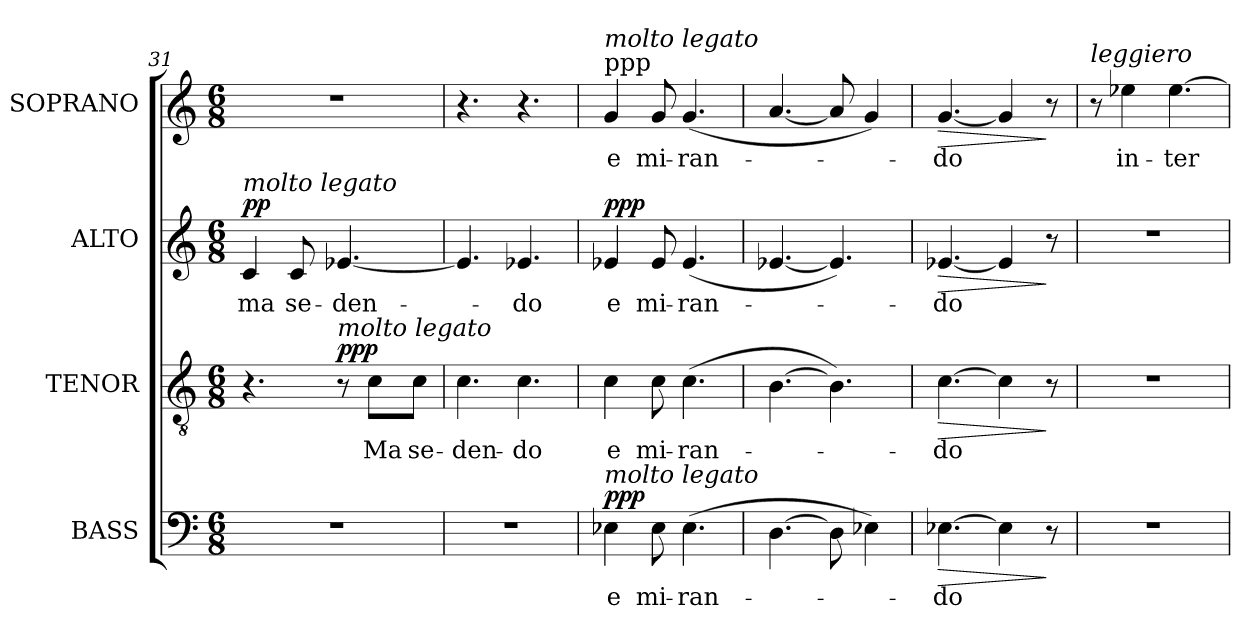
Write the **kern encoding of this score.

**kern	**text	**dynam	**kern	**text	**dynam	**kern	**text	**dynam	**kern	**text	**dynam
*part4	*part4	*part4	*part3	*part3	*part3	*part2	*part2	*part2	*part1	*part1	*part1
*staff4	*staff4	*staff4	*staff3	*staff3	*staff3	*staff2	*staff2	*staff2	*staff1	*staff1	*staff1
*I"BASS	*	*	*I"TENOR	*	*	*I"ALTO	*	*	*I"SOPRANO	*	*
*I'B.	*	*	*I'T.	*	*	*I'A.	*	*	*I'S.	*	*
*clefF4	*	*	*clefGv2	*	*	*clefG2	*	*	*clefG2	*	*
*	*	*	*ITrd7c12	*	*	*	*	*	*	*	*
*k[]	*	*	*k[]	*	*	*k[]	*	*	*k[]	*	*
*C:	*	*	*C:	*	*	*C:	*	*	*C:	*	*
*M6/8	*	*	*M6/8	*	*	*M6/8	*	*	*M6/8	*	*
=31	=31	=31	=31	=31	=31	=31	=31	=31	=31	=31	=31
!LO:N:vis=1	!	!	!	!	!	!	!	!	!	!	!
!	!	!	!	!	!	!LO:TX:a:i:t=molto legato	!	!	!	!	!
!	!	!	!	!	!	!	!LO:LY:b:color=#000000	!	!LO:N:vis=1	!	!
2.r	.	.	4.r	.	.	4ci/	ma	pp	2.r	.	.
!	!	!	!	!	!	!	!LO:LY:b:color=#000000	!	!	!	!
.	.	.	.	.	.	8ci/	se-	.	.	.	.
!	!	!	!LO:TX:i:t=molto legato	!	!	!	!	!	!	!	!
!	!	!	!	!	!	!	!LO:LY:b:color=#000000	!	!	!	!
.	.	.	8r	.	ppp	[<4.e-Xi/	-den-	.	.	.	.
!	!	!	!	!LO:LY:b:color=#000000	!	!	!	!	!	!	!
.	.	.	8Ci\L	Ma	.	.	.	.	.	.	.
!	!	!	!	!LO:LY:b:color=#000000	!	!	!	!	!	!	!
.	.	.	8Ci\J	se-	.	.	.	.	.	.	.
=32	=32	=32	=32	=32	=32	=32	=32	=32	=32	=32	=32
!LO:N:vis=1	!	!	!	!	!	!	!	!	!	!	!
!	!	!	!	!LO:LY:b:color=#000000	!	!	!	!	!	!	!
2.r	.	.	4.Ci\	-den-	.	4.e-i/]	.	.	4.r	.	.
!	!	!	!	!LO:LY:b:color=#000000	!	!	!	!	!	!	!
!	!	!	!	!	!	!	!LO:LY:b:color=#000000	!	!	!	!
.	.	.	4.Ci\	-do	.	4.e-Xi/	-do	.	4.r	.	.
=33	=33	=33	=33	=33	=33	=33	=33	=33	=33	=33	=33
!	!LO:LY:b:color=#000000	!	!	!	!	!	!	!	!	!	!
!	!	!	!	!LO:LY:b:color=#000000	!	!	!	!	!	!	!
!	!	!	!	!	!	!	!LO:LY:b:color=#000000	!	!	!	!
!	!	!	!	!	!	!	!	!	!LO:TX:a:t=ppp	!	!
!	!	!	!	!	!	!	!	!	!LO:TX:i:t=molto legato	!	!
!LO:TX:i:t=molto legato	!	!	!	!	!	!	!	!	!	!	!
!	!	!	!	!	!	!	!	!	!	!LO:LY:b:color=#000000	!
4E-Xi\	e	ppp	4Ci\	e	.	4e-Xi/	e	ppp	4gi/	e	.
!	!LO:LY:b:color=#000000	!	!	!	!	!	!	!	!	!	!
!	!	!	!	!LO:LY:b:color=#000000	!	!	!	!	!	!	!
!	!	!	!	!	!	!	!LO:LY:b:color=#000000	!	!	!	!
!	!	!	!	!	!	!	!	!	!	!LO:LY:b:color=#000000	!
8E-i\	mi-	.	8Ci\	mi-	.	8e-i/	mi-	.	8gi/	mi-	.
!	!LO:LY:b:color=#000000	!	!	!	!	!	!	!	!	!	!
!	!	!	!	!LO:LY:b:color=#000000	!	!	!	!	!	!	!
!	!	!	!	!	!	!	!LO:LY:b:color=#000000	!	!	!	!
!	!	!	!	!	!	!	!	!	!	!LO:LY:b:color=#000000	!
(4.E-i\	-ran-	.	(4.Ci\	-ran-	.	(4.e-i/	-ran-	.	(4.gi/	-ran-	.
=34	=34	=34	=34	=34	=34	=34	=34	=34	=34	=34	=34
[>4.Di\	.	.	[>4.BBi\	.	.	[<4.e-Xi/	.	.	[<4.ai/	.	.
8Di\]	.	.	4.BBi\])	.	.	4.e-i/])	.	.	8ai/]	.	.
4E-Xi\)	.	.	.	.	.	.	.	.	4gi/)	.	.
=35	=35	=35	=35	=35	=35	=35	=35	=35	=35	=35	=35
!	!LO:LY:b:color=#000000	!LO:HP:b	!	!	!	!	!	!	!	!	!
!	!	!	!	!LO:LY:b:color=#000000	!LO:HP:b	!	!	!	!	!	!
!	!	!	!	!	!	!	!LO:LY:b:color=#000000	!LO:HP:b	!	!	!
!	!	!	!	!	!	!	!	!	!	!LO:LY:b:color=#000000	!LO:HP:b
[>4.E-Xi\	-do	>	[>4.Ci\	-do	>	[<4.e-Xi/	-do	>	[<4.gi/	-do	>
4E-i\]	.	.	4Ci\]	.	.	4e-i/]	.	.	4gi/]	.	.
8r	.	]	8r	.	]	8r	.	]	8r	.	]
!!LO:LB:g=z
=36	=36	=36	=36	=36	=36	=36	=36	=36	=36	=36	=36
!	!	!	!	!	!	!	!	!	!LO:TX:a:i:t=leggiero	!	!
!LO:N:vis=1	!	!	!LO:N:vis=1	!	!	!LO:N:vis=1	!	!	!	!	!
2.r	.	.	2.r	.	.	2.r	.	.	8r	.	.
!	!	!	!	!	!	!	!	!	!	!LO:LY:b:color=#000000	!
.	.	.	.	.	.	.	.	.	4ee-Xi\	in-	.
!	!	!	!	!	!	!	!	!	!	!LO:LY:b:color=#000000	!
.	.	.	.	.	.	.	.	.	[>4.ee-i\	-ter-	.
=	=	=	=	=	=	=	=	=	=	=	=
*-	*-	*-	*-	*-	*-	*-	*-	*-	*-	*-	*-
